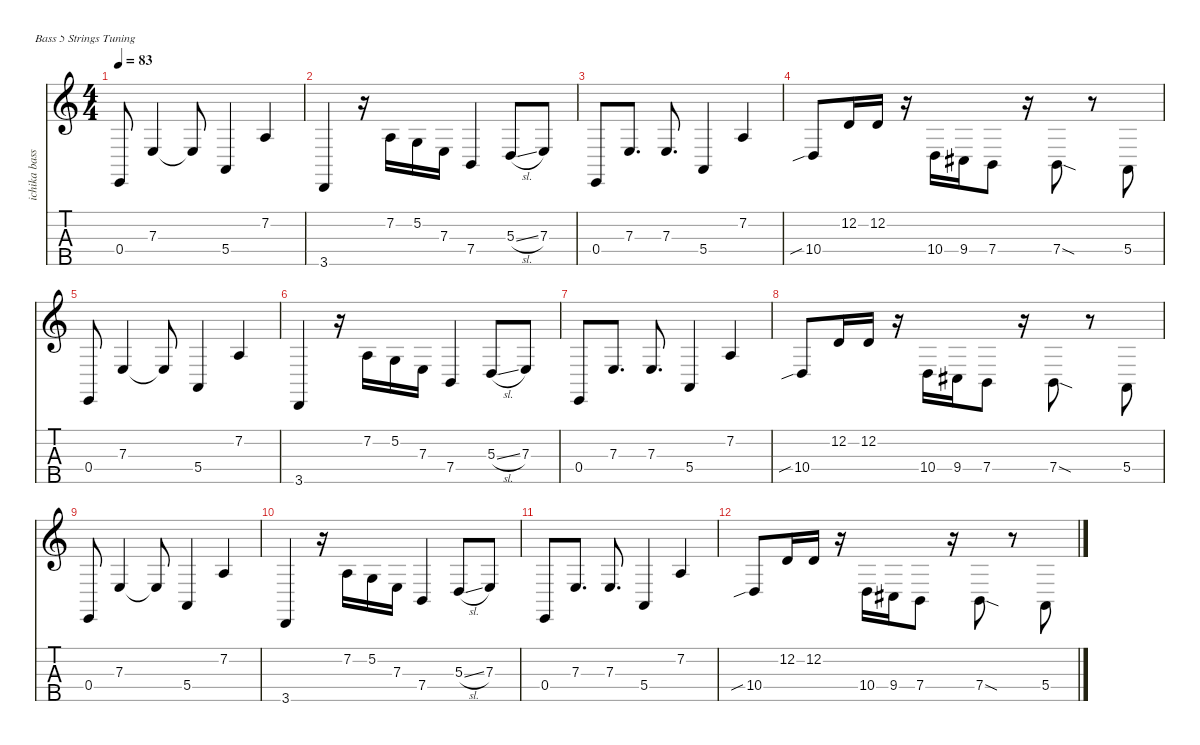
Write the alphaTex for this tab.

\defaultSystemsLayout 4
\hideDynamics
\bracketExtendMode nobrackets
\track ("Clean Guitar" "ichika bass") {instrument electricguitarclean}
\staff {score tabs}
\tuning (G2 D2 A1 E1 B0)
\ts (4 4)
\tempo 83
\clef g2
\ks c
0.4.8{dy mf beam Up} 7.3.4{beam Up} 7.3{t}.8{beam Up} 5.4.4{beam Up} 7.2.4{beam Up} |
3.5.4{beam Up} r.16{beam Down} 7.2.16{beam Up} 5.2.16{beam Up} 7.3.16{beam Up} 7.4.4{beam Up} 5.3{sl}.8{beam Up} 7.3.8{beam Up} |
0.4.8{beam Up} 7.3.8{d beam Up} 7.3.8{d beam Up} 5.4.4{beam Up} 7.2.4{beam Up} |
10.4{sib}.8{beam Up} 12.2.16{beam Up} 12.2.16{beam Up} r.16{beam Down} 10.4.16{beam Up} 9.4{acc #}.16{beam Up} 7.4.8{beam Up} r.16{beam Down} 7.4{sod}.8{beam Up} r.8{beam Down} 5.4.8{beam Up} |
0.4.8{beam Up} 7.3.4{beam Up} 7.3{t}.8{beam Up} 5.4.4{beam Up} 7.2.4{beam Up} |
3.5.4{beam Up} r.16{beam Down} 7.2.16{beam Up} 5.2.16{beam Up} 7.3.16{beam Up} 7.4.4{beam Up} 5.3{sl}.8{beam Up} 7.3.8{beam Up} |
0.4.8{beam Up} 7.3.8{d beam Up} 7.3.8{d beam Up} 5.4.4{beam Up} 7.2.4{beam Up} |
10.4{sib}.8{beam Up} 12.2.16{beam Up} 12.2.16{beam Up} r.16{beam Down} 10.4.16{beam Up} 9.4{acc #}.16{beam Up} 7.4.8{beam Up} r.16{beam Down} 7.4{sod}.8{beam Up} r.8{beam Down} 5.4.8{beam Up} |
0.4.8{beam Up} 7.3.4{beam Up} 7.3{t}.8{beam Up} 5.4.4{beam Up} 7.2.4{beam Up} |
3.5.4{beam Up} r.16{beam Down} 7.2.16{beam Up} 5.2.16{beam Up} 7.3.16{beam Up} 7.4.4{beam Up} 5.3{sl}.8{beam Up} 7.3.8{beam Up} |
0.4.8{beam Up} 7.3.8{d beam Up} 7.3.8{d beam Up} 5.4.4{beam Up} 7.2.4{beam Up} |
10.4{sib}.8{beam Up} 12.2.16{beam Up} 12.2.16{beam Up} r.16{beam Down} 10.4.16{beam Up} 9.4{acc #}.16{beam Up} 7.4.8{beam Up} r.16{beam Down} 7.4{sod}.8{beam Up} r.8{beam Down} 5.4.8{beam Up}
